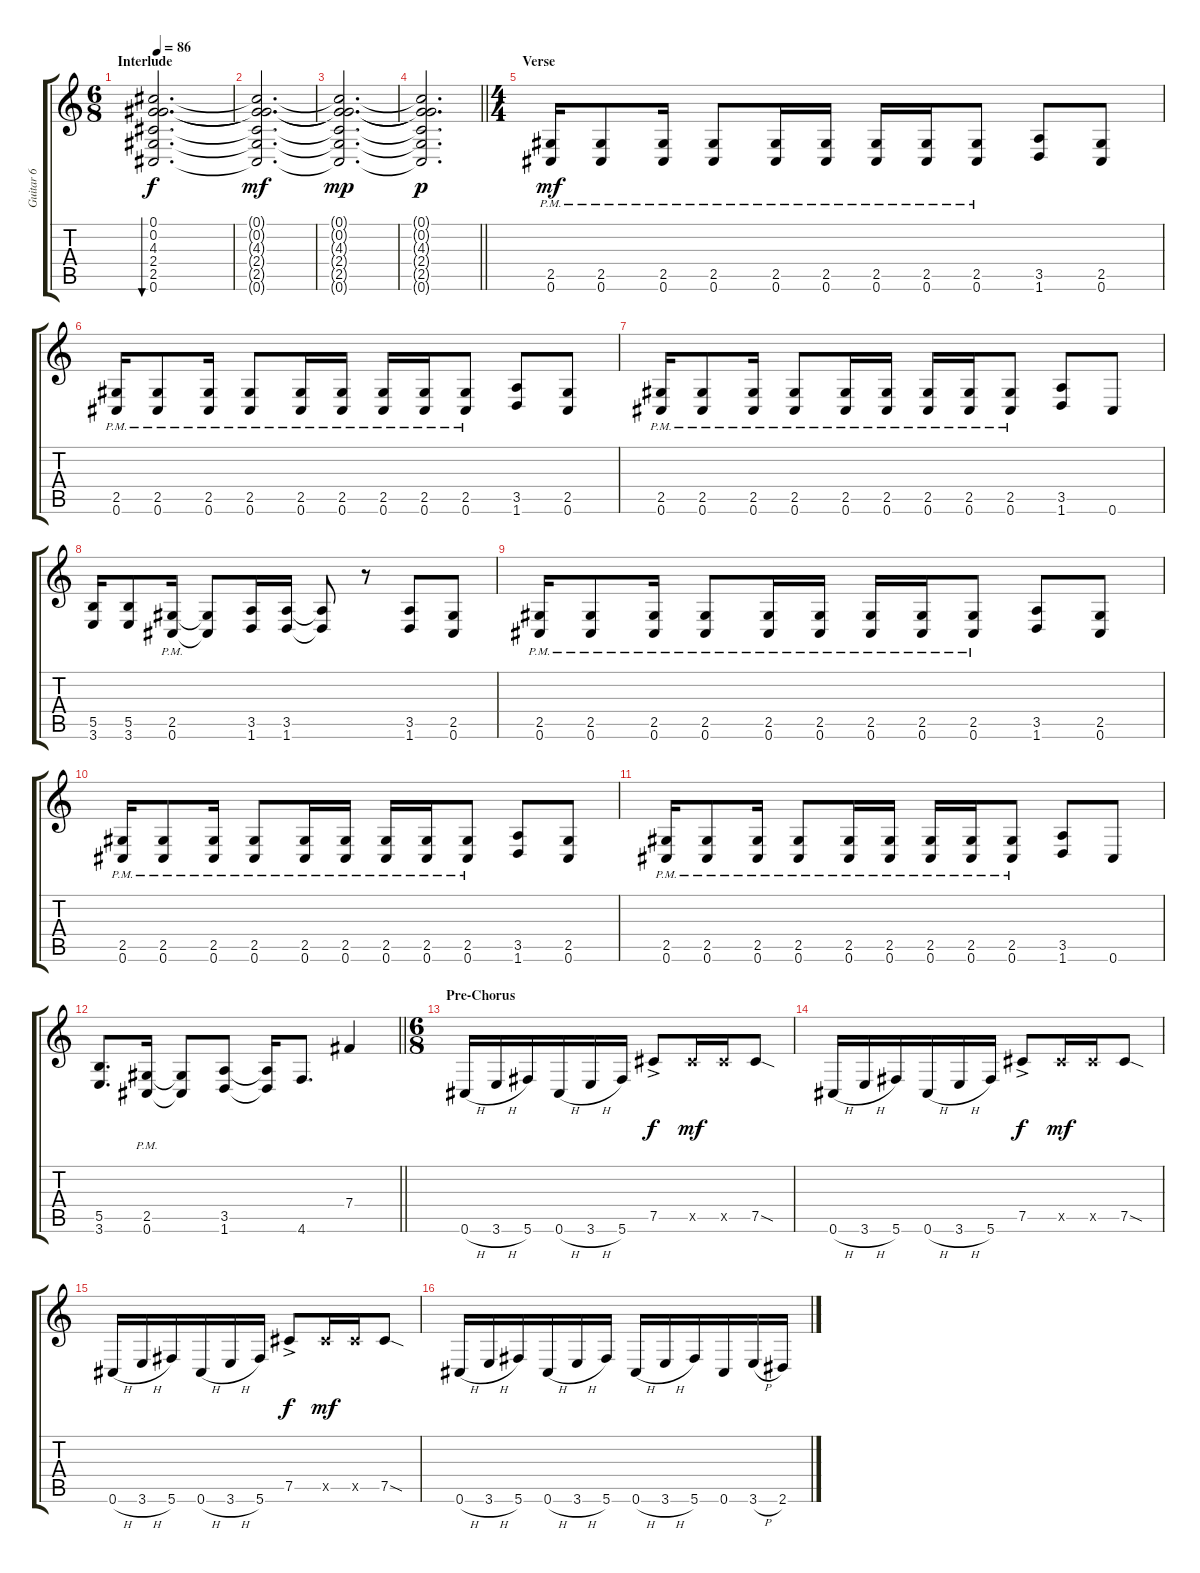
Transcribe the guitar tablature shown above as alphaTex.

\track ("Guitar 6" "Guitar 6") {instrument distortionguitar}
\staff {score tabs}
\tuning (Db4 Ab3 E3 B2 Gb2 Db2) {hide}
\ts (6 8)
\section ("" "Interlude")
\tempo 86
\clef g2
\ks c
(0.1 0.2 4.3 2.4 2.5 0.6).2{d bu 120 dy f} |
(0.1{t} 0.2{t} 4.3{t} 2.4{t} 2.5{t} 0.6{t}).2{d dy mf volume 0} |
(0.1{t} 0.2{t} 4.3{t} 2.4{t} 2.5{t} 0.6{t}).2{d dy mp} |
\barLineRight lightlight
(0.1{t} 0.2{t} 4.3{t} 2.4{t} 2.5{t} 0.6{t}).2{d dy p} |
\ts (4 4)
\section ("" "Verse")
(2.5{pm} 0.6{pm}).16{dy mf volume 16} (2.5{pm} 0.6{pm}).8 (2.5{pm} 0.6{pm}).16 (2.5{pm} 0.6{pm}).8 (2.5{pm} 0.6{pm}).16 (2.5{pm} 0.6{pm}).16 (2.5{pm} 0.6{pm}).16 (2.5{pm} 0.6{pm}).16 (2.5{pm} 0.6{pm}).8 (3.5 1.6).8 (2.5 0.6).8 |
(2.5{pm} 0.6{pm}).16 (2.5{pm} 0.6{pm}).8 (2.5{pm} 0.6{pm}).16 (2.5{pm} 0.6{pm}).8 (2.5{pm} 0.6{pm}).16 (2.5{pm} 0.6{pm}).16 (2.5{pm} 0.6{pm}).16 (2.5{pm} 0.6{pm}).16 (2.5{pm} 0.6{pm}).8 (3.5 1.6).8 (2.5 0.6).8 |
(2.5{pm} 0.6{pm}).16 (2.5{pm} 0.6{pm}).8 (2.5{pm} 0.6{pm}).16 (2.5{pm} 0.6{pm}).8 (2.5{pm} 0.6{pm}).16 (2.5{pm} 0.6{pm}).16 (2.5{pm} 0.6{pm}).16 (2.5{pm} 0.6{pm}).16 (2.5{pm} 0.6{pm}).8 (3.5 1.6).8 0.6.8 |
(5.5 3.6).16 (5.5 3.6).8 (2.5{pm} 0.6{pm}).16 (2.5{t} 0.6{t}).8 (3.5 1.6).16 (3.5 1.6).16 (3.5{t} 1.6{t}).8 r.8 (3.5 1.6).8 (2.5 0.6).8 |
(2.5{pm} 0.6{pm}).16 (2.5{pm} 0.6{pm}).8 (2.5{pm} 0.6{pm}).16 (2.5{pm} 0.6{pm}).8 (2.5{pm} 0.6{pm}).16 (2.5{pm} 0.6{pm}).16 (2.5{pm} 0.6{pm}).16 (2.5{pm} 0.6{pm}).16 (2.5{pm} 0.6{pm}).8 (3.5 1.6).8 (2.5 0.6).8 |
(2.5{pm} 0.6{pm}).16 (2.5{pm} 0.6{pm}).8 (2.5{pm} 0.6{pm}).16 (2.5{pm} 0.6{pm}).8 (2.5{pm} 0.6{pm}).16 (2.5{pm} 0.6{pm}).16 (2.5{pm} 0.6{pm}).16 (2.5{pm} 0.6{pm}).16 (2.5{pm} 0.6{pm}).8 (3.5 1.6).8 (2.5 0.6).8 |
(2.5{pm} 0.6{pm}).16 (2.5{pm} 0.6{pm}).8 (2.5{pm} 0.6{pm}).16 (2.5{pm} 0.6{pm}).8 (2.5{pm} 0.6{pm}).16 (2.5{pm} 0.6{pm}).16 (2.5{pm} 0.6{pm}).16 (2.5{pm} 0.6{pm}).16 (2.5{pm} 0.6{pm}).8 (3.5 1.6).8 0.6.8 |
\barLineRight lightlight
(5.5 3.6).8{d} (2.5{pm} 0.6{pm}).16 (2.5{t} 0.6{t}).8 (3.5 1.6).8 (3.5{t} 1.6{t}).16 4.6.8{d} 7.4.4 |
\ts (6 8)
\section ("" "Pre-Chorus")
0.6{h}.16 3.6{h}.16 5.6.16 0.6{h}.16 3.6{h}.16 5.6.16 7.5{ac}.8{dy f} 7.5{x}.16{dy mf} 7.5{x}.16 7.5{sod}.8 |
0.6{h}.16 3.6{h}.16 5.6.16 0.6{h}.16 3.6{h}.16 5.6.16 7.5{ac}.8{dy f} 7.5{x}.16{dy mf} 7.5{x}.16 7.5{sod}.8 |
0.6{h}.16 3.6{h}.16 5.6.16 0.6{h}.16 3.6{h}.16 5.6.16 7.5{ac}.8{dy f} 7.5{x}.16{dy mf} 7.5{x}.16 7.5{sod}.8 |
0.6{h}.16 3.6{h}.16 5.6.16 0.6{h}.16 3.6{h}.16 5.6.16 0.6{h}.16 3.6{h}.16 5.6.16 0.6.16 3.6{h}.16 2.6.16
